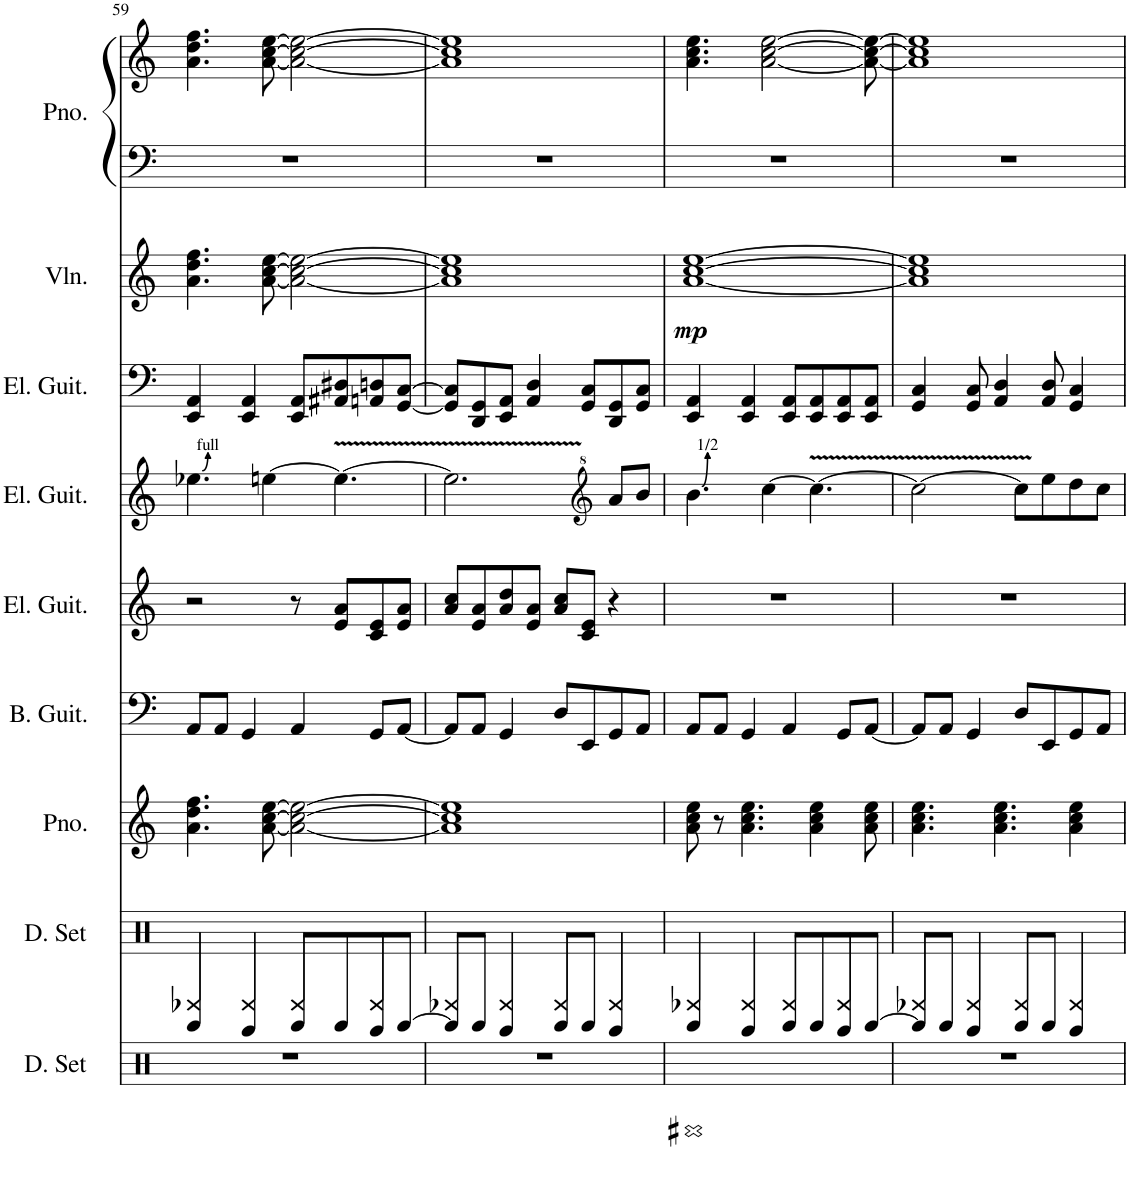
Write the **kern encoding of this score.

**kern	**kern	**kern	**kern	**kern	**kern	**kern	**kern	**dynam	**kern	**kern
*part9	*part8	*part7	*part6	*part5	*part4	*part3	*part2	*part2	*part1	*part1
*staff10	*staff9	*staff8	*staff7	*staff6	*staff5	*staff4	*staff3	*staff3	*staff2	*staff1
*I"ドラムセット	*I"ドラムセット	*I"ピアノ	*I"ベース	*I"エレキギター	*I"エレキギター	*I"エレキギター	*I"ヴァイオリン	*	*I"ピアノ	*
!!LO:PB:g=z
*clefX	*clefX	*clefG2	*clefF4	*clefG2	*clefG2	*clefF4	*clefG2	*	*clefF4	*clefG2
*k[]	*k[]	*k[]	*k[]	*k[]	*k[]	*k[]	*k[]	*	*k[]	*k[]
*M4/4	*M4/4	*M4/4	*M4/4	*M4/4	*M4/4	*M4/4	*M4/4	*	*M4/4	*M4/4
=59	=59	=59	=59	=59	=59	=59	=59	=59	=59	=59
*	*^	*	*	*	*	*	*	*	*	*
1r	4EE/	4BB-X/	4.a\ 4.dd\ 4.ff\	8AA/L	2r	4.ee-X\	4EE/ 4AA/	4.a\ 4.dd\ 4.ff\	.	1r	4.a\ 4.dd\ 4.ff\
.	.	.	.	8AA/J	.	.	.	.	.	.	.
.	4DD/	4BB/	.	4GG/	.	.	4EE/ 4AA/	.	.	.	.
.	.	.	[8a\ [8cc\ [8ee\	.	.	[4een\	.	[8a\ [8cc\ [8ee\	.	.	[8a\ [8cc\ [8ee\
.	8EE/L	4BB/	2a\_ 2cc\_ 2ee\_	4AA/	8r	.	8EE/ 8AA/L	2a\_ 2cc\_ 2ee\_	.	.	2a\_ 2cc\_ 2ee\_
.	8EE/	.	.	.	8e/ 8a/L	4.ee\_	8AA#X/ 8D#X/	.	.	.	.
.	8DD/	4BB/	.	8GG/L	8c/ 8e/	.	8AAn/ 8Dn/	.	.	.	.
.	[8EE/J	.	.	[8AA/J	8e/ 8a/J	.	[8GG/ [8C/J	.	.	.	.
=60	=60	=60	=60	=60	=60	=60	=60	=60	=60	=60	=60
1r	8EE/L]	4BB-X/	1a] 1cc] 1ee]	8AA/L]	8a/ 8cc/L	2.ee\]	8GG/] 8C/]L	1a] 1cc] 1ee]	.	1r	1a] 1cc] 1ee]
.	8EE/J	.	.	8AA/J	8e/ 8a/	.	8DD/ 8GG/	.	.	.	.
.	4DD/	4BB/	.	4GG/	8a/ 8dd/	.	8EE/ 8AA/J	.	.	.	.
.	.	.	.	.	8e/ 8a/J	.	4AA/ 4D/	.	.	.	.
.	8EE/L	4BB/	.	8D/L	8a/ 8cc/L	.	.	.	.	.	.
.	8EE/J	.	.	8EE/	8c/ 8e/J	.	8GG/ 8C/L	.	.	.	.
*	*	*	*	*	*	*clefG^2	*	*	*	*	*
.	4DD/	4BB/	.	8GG/	4r	8aa/L	8DD/ 8GG/	.	.	.	.
.	.	.	.	8AA/J	.	8bb/J	8GG/ 8C/J	.	.	.	.
=61	=61	=61	=61	=61	=61	=61	=61	=61	=61	=61	=61
!	!	!	!	!	!	!	!	!	!LO:DY:b	!	!
1C#X	4EE/	4BB-X/	8a\ 8cc\ 8ee\	8AA/L	1r	4.bb\	4EE/ 4AA/	[1a [1cc [1ee	mp	1r	4.a\ 4.cc\ 4.ee\
.	.	.	8r	8AA/J	.	.	.	.	.	.	.
.	4DD/	4BB/	4.a\ 4.cc\ 4.ee\	4GG/	.	.	4EE/ 4AA/	.	.	.	.
.	.	.	.	.	.	[4ccc\	.	.	.	.	[2a\ [2cc\ [2ee\
.	8EE/L	4BB/	.	4AA/	.	.	8EE/ 8AA/L	.	.	.	.
.	8EE/	.	4a\ 4cc\ 4ee\	.	.	4.ccc\_	8EE/ 8AA/	.	.	.	.
.	8DD/	4BB/	.	8GG/L	.	.	8EE/ 8AA/	.	.	.	.
.	[8EE/J	.	8a\ 8cc\ 8ee\	[8AA/J	.	.	8EE/ 8AA/J	.	.	.	8a\_ 8cc\_ 8ee\_
=62	=62	=62	=62	=62	=62	=62	=62	=62	=62	=62	=62
1r	8EE/L]	4BB-X/	4.a\ 4.cc\ 4.ee\	8AA/L]	1r	2ccc\_	4GG/ 4C/	1a] 1cc] 1ee]	.	1r	1a] 1cc] 1ee]
.	8EE/J	.	.	8AA/J	.	.	.	.	.	.	.
.	4DD/	4BB/	.	4GG/	.	.	8GG/ 8C/	.	.	.	.
.	.	.	4.a\ 4.cc\ 4.ee\	.	.	.	4AA/ 4D/	.	.	.	.
.	8EE/L	4BB/	.	8D/L	.	8ccc\L]	.	.	.	.	.
.	8EE/J	.	.	8EE/	.	8eee\	8AA/ 8D/	.	.	.	.
.	4DD/	4BB/	4a\ 4cc\ 4ee\	8GG/	.	8ddd\	4GG/ 4C/	.	.	.	.
.	.	.	.	8AA/J	.	8ccc\J	.	.	.	.	.
*	*v	*v	*	*	*	*	*	*	*	*	*
=	=	=	=	=	=	=	=	=	=	=
*-	*-	*-	*-	*-	*-	*-	*-	*-	*-	*-
